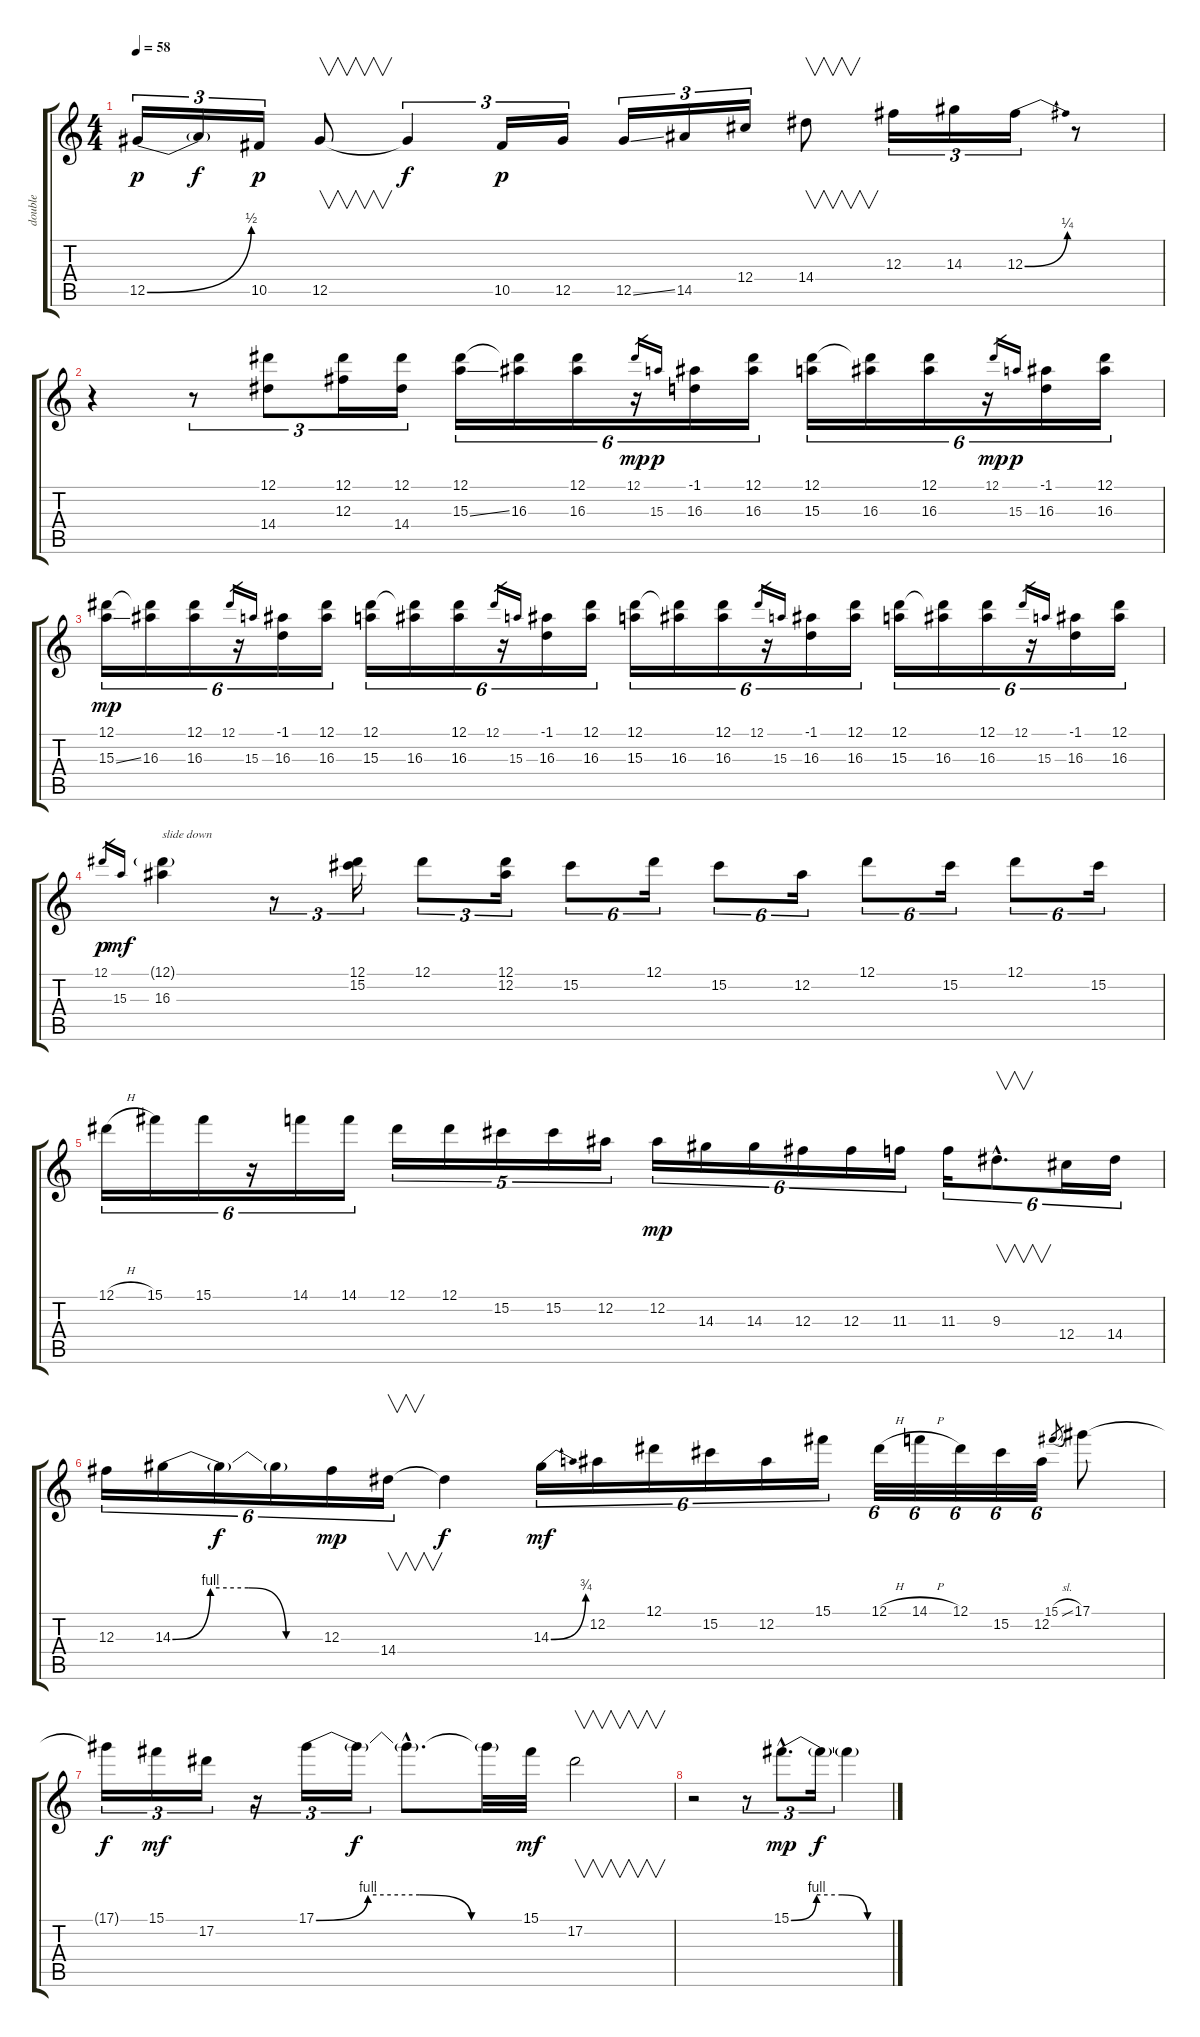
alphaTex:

\track ("double" "double") {instrument electricguitarclean}
\staff {score tabs}
\tuning (Eb4 Bb3 Gb3 Db3 Ab2 Eb2) {hide}
\ts (4 4)
\tempo 58
\clef g2
\ks c
12.5{be (bend 0 0 60 2)}.16{tu (3 2) dy p} 12.5{t}.16{tu (3 2) dy f} 10.5.16{tu (3 2) dy p} 12.5.8{v} 12.5{t}.4{tu (3 2) dy f} 10.5.16{tu (3 2) dy p} 12.5.16{tu (3 2)} 12.5{ss}.16{tu (3 2)} 14.5.16{tu (3 2)} 12.4.16{tu (3 2)} 14.4.8{v} 12.3.16{tu (3 2)} 14.3.16{tu (3 2)} 12.3{be (bend 0 0 60 1)}.16{tu (3 2)} r.8 |
r.4 r.8{tu (3 2)} (12.1 14.4).8{tu (3 2)} (12.1 12.3).16{tu (3 2)} (12.1 14.4).16{tu (3 2)} (12.1 15.3{ss}).16{tu (6 4)} (12.1{t} 16.3).16{tu (6 4)} (12.1 16.3).16{tu (6 4)} r.16{tu (6 4)} 12.1.16{gr dy mp} 15.3.16{gr dy p} (-1.1 16.3).16{tu (6 4)} (12.1 16.3).16{tu (6 4)} (12.1 15.3).16{tu (6 4)} (12.1{t} 16.3).16{tu (6 4)} (12.1 16.3).16{tu (6 4)} r.16{tu (6 4)} 12.1.16{gr dy mp} 15.3.16{gr dy p} (-1.1 16.3).16{tu (6 4)} (12.1 16.3).16{tu (6 4)} |
(12.1 15.3{ss}).16{tu (6 4) dy mp} (12.1{t} 16.3).16{tu (6 4)} (12.1 16.3).16{tu (6 4)} r.16{tu (6 4)} 12.1.16{gr} 15.3.16{gr} (-1.1 16.3).16{tu (6 4)} (12.1 16.3).16{tu (6 4)} (12.1 15.3).16{tu (6 4)} (12.1{t} 16.3).16{tu (6 4)} (12.1 16.3).16{tu (6 4)} r.16{tu (6 4)} 12.1.16{gr} 15.3.16{gr} (-1.1 16.3).16{tu (6 4)} (12.1 16.3).16{tu (6 4)} (12.1 15.3).16{tu (6 4)} (12.1{t} 16.3).16{tu (6 4)} (12.1 16.3).16{tu (6 4)} r.16{tu (6 4)} 12.1.16{gr} 15.3.16{gr} (-1.1 16.3).16{tu (6 4)} (12.1 16.3).16{tu (6 4)} (12.1 15.3).16{tu (6 4)} (12.1{t} 16.3).16{tu (6 4)} (12.1 16.3).16{tu (6 4)} r.16{tu (6 4)} 12.1.16{gr} 15.3.16{gr} (-1.1 16.3).16{tu (6 4)} (12.1 16.3).16{tu (6 4)} |
12.1.16{gr dy p} 15.3.16{gr dy mf} (12.1{g} 16.3).4{txt "slide down"} r.8{tu (3 2)} (12.1 15.2).16{tu (3 2)} 12.1.8{tu (3 2)} (12.1 12.2).16{tu (3 2)} 15.2.8{tu (6 4)} 12.1.16{tu (6 4)} 15.2.8{tu (6 4)} 12.2.16{tu (6 4)} 12.1.8{tu (6 4)} 15.2.16{tu (6 4)} 12.1.8{tu (6 4)} 15.2.16{tu (6 4)} |
12.1{h}.16{tu (6 4)} 15.1.16{tu (6 4)} 15.1.16{tu (6 4)} r.16{tu (6 4)} 14.1.16{tu (6 4)} 14.1.16{tu (6 4)} 12.1.16{tu (5 4)} 12.1.16{tu (5 4)} 15.2.16{tu (5 4)} 15.2.16{tu (5 4)} 12.2.16{tu (5 4)} 12.2.16{tu (6 4) dy mp} 14.3.16{tu (6 4)} 14.3.16{tu (6 4)} 12.3.16{tu (6 4)} 12.3.16{tu (6 4)} 11.3.16{tu (6 4)} 11.3.16{tu (6 4)} 9.3{hac}.8{v d tu (6 4)} 12.4.16{tu (6 4)} 14.4.16{tu (6 4)} |
12.3.16{tu (6 4)} 14.3{be (custom 0 0 15 4 30 4 45 0 60 0)}.16{tu (6 4)} 14.3{t}.16{tu (6 4) dy f} 14.3{t}.16{tu (6 4)} 12.3.16{tu (6 4) dy mp} 14.4.16{v tu (6 4)} 14.4{t}.4{dy f} 14.3{be (bend 0 0 60 3)}.16{tu (6 4) dy mf} 12.2.16{tu (6 4)} 12.1.16{tu (6 4)} 15.2.16{tu (6 4)} 12.2.16{tu (6 4)} 15.1.16{tu (6 4)} 12.1{h}.32{tu (6 4)} 14.1{h}.32{tu (6 4)} 12.1.32{tu (6 4)} 15.2.32{tu (6 4)} 12.2.32{tu (6 4)} 15.1{sl}.8{gr} 17.1.8 |
17.1{t}.16{tu (3 2) dy f} 15.1.16{tu (3 2) dy mf} 17.2.16{tu (3 2)} r.16{tu (3 2)} 17.1{be (custom 0 0 15 4 30 4 45 0 60 0)}.16{tu (3 2)} 17.1{t}.16{tu (3 2) dy f} 17.1{hac t}.8{d} 17.1{t}.32 15.1.32{dy mf} 17.2.2{v} |
r.2 r.8{tu (3 2)} 15.1{be (custom 0 0 15 4 30 4 45 0 60 0) hac}.8{d tu (3 2) dy mp} 15.1{t}.16{tu (3 2) dy f} 15.1{t}.4
